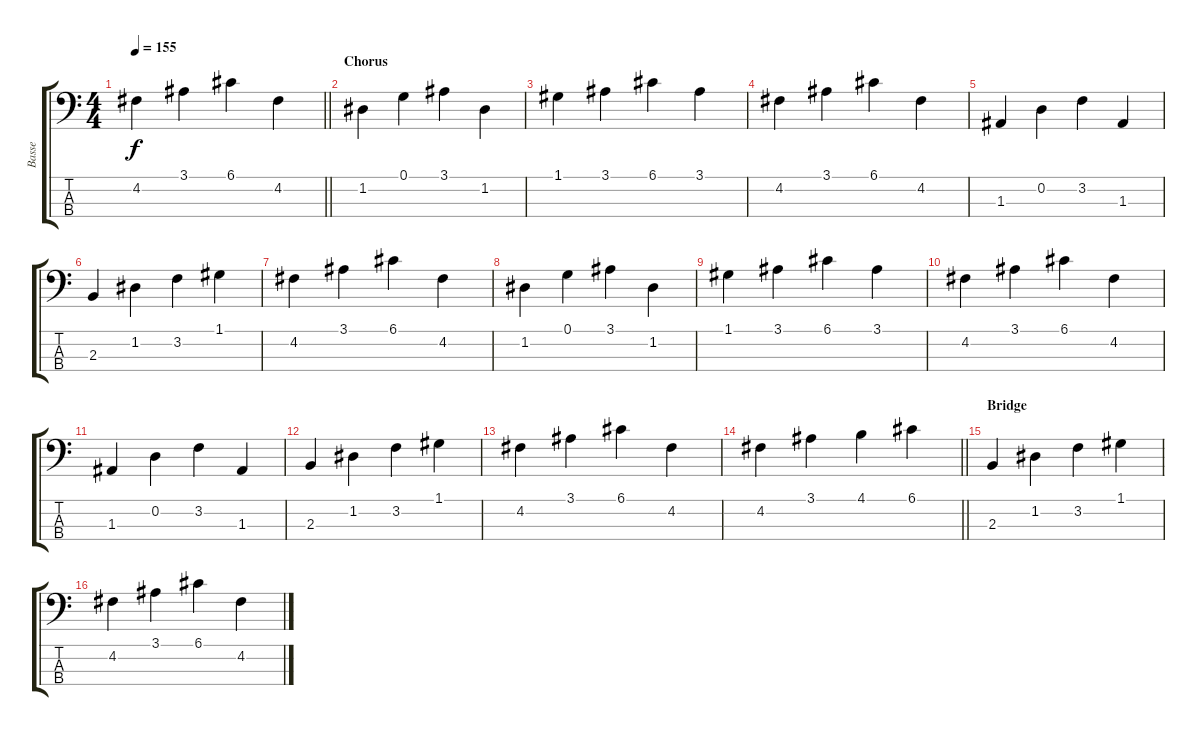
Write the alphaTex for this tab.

\track ("Basse" "Basse") {instrument electricbassfinger}
\staff {score tabs}
\tuning (G2 D2 A1 E1) {hide}
\ts (4 4)
\tempo 155
\clef f4
\barLineRight lightlight
\ks c
4.2.4{dy f} 3.1.4 6.1.4 4.2.4 |
\section ("" "Chorus")
1.2.4 0.1.4 3.1.4 1.2.4 |
1.1.4 3.1.4 6.1.4 3.1.4 |
4.2.4 3.1.4 6.1.4 4.2.4 |
1.3.4 0.2.4 3.2.4 1.3.4 |
2.3.4 1.2.4 3.2.4 1.1.4 |
4.2.4 3.1.4 6.1.4 4.2.4 |
1.2.4 0.1.4 3.1.4 1.2.4 |
1.1.4 3.1.4 6.1.4 3.1.4 |
4.2.4 3.1.4 6.1.4 4.2.4 |
1.3.4 0.2.4 3.2.4 1.3.4 |
2.3.4 1.2.4 3.2.4 1.1.4 |
4.2.4 3.1.4 6.1.4 4.2.4 |
\barLineRight lightlight
4.2.4 3.1.4 4.1.4 6.1.4 |
\section ("" "Bridge")
2.3.4 1.2.4 3.2.4 1.1.4 |
4.2.4 3.1.4 6.1.4 4.2.4
